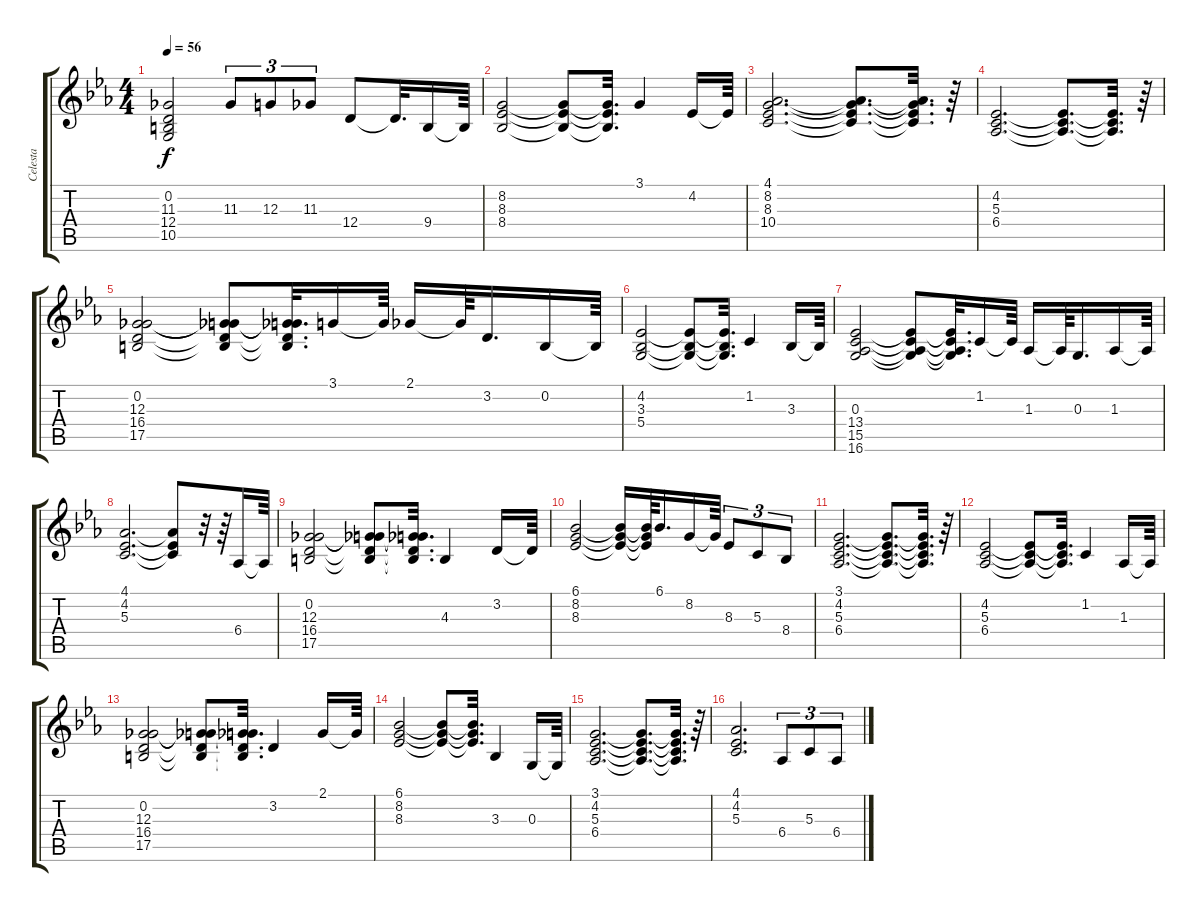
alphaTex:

\track ("Celesta" "Celesta") {instrument synthstrings1}
\staff {score tabs}
\tuning (E4 B3 G3 D3 A2 E2) {hide}
\ts (4 4)
\tempo 56
\clef g2
\ks eb
(0.2 11.3 12.4 10.5).2{dy f} 11.3.8{tu (3 2)} 12.3.8{tu (3 2)} 11.3.8{tu (3 2)} 12.4.8 12.4{t}.32{d} 9.4.16 9.4{t}.64 |
(8.2 8.3 8.4).2 (8.2{t} 8.3{t} 8.4{t}).8 (8.2{t} 8.3{t} 8.4{t}).32{d} 3.1.4 4.2.16 4.2{t}.64 |
(4.1 8.2 8.3 10.4).2{d} (4.1{t} 8.2{t} 8.3{t} 10.4{t}).8{d} (4.1{t} 8.2{t} 8.3{t} 10.4{t}).32{d} r.64 |
(4.2 5.3 6.4).2{d} (4.2{t} 5.3{t} 6.4{t}).8{d} (4.2{t} 5.3{t} 6.4{t}).32{d} r.64 |
(0.2 12.3 16.4 17.5).2 (0.2{t} 12.3{t} 16.4{t} 17.5{t}).8 (0.2{t} 12.3{t} 16.4{t} 17.5{t}).32{d} 3.1.16 3.1{t}.64 2.1.16 2.1{t}.64 3.2.16{d} 0.2.16 0.2{t}.64 |
(4.2 3.3 5.4).2 (4.2{t} 3.3{t} 5.4{t}).8 (4.2{t} 3.3{t} 5.4{t}).32{d} 1.2.4 3.3.16 3.3{t}.64 |
(0.3 13.4 15.5 16.6).2 (0.3{t} 13.4{t} 15.5{t} 16.6{t}).8 (0.3{t} 13.4{t} 15.5{t} 16.6{t}).32{d} 1.2.16 1.2{t}.64 1.3.16 1.3{t}.64 0.3.16{d} 1.3.16 1.3{t}.64 |
(4.1 4.2 5.3).2{d} (4.1{t} 4.2{t} 5.3{t}).8 r.32 r.64 6.4.16 6.4{t}.64 |
(0.2 12.3 16.4 17.5).2 (0.2{t} 12.3{t} 16.4{t} 17.5{t}).8 (0.2{t} 12.3{t} 16.4{t} 17.5{t}).32{d} 4.3.4 3.2.16 3.2{t}.64 |
(6.1 8.2 8.3).2 (6.1{t} 8.2{t} 8.3{t}).16 (6.1{t} 8.2{t} 8.3{t}).64 6.1.16{d} 8.2.16 8.2{t}.64 8.3.8{tu (3 2)} 5.3.8{tu (3 2)} 8.4.8{tu (3 2)} |
(3.1 4.2 5.3 6.4).2{d} (3.1{t} 4.2{t} 5.3{t} 6.4{t}).8{d} (3.1{t} 4.2{t} 5.3{t} 6.4{t}).32{d} r.64 |
(4.2 5.3 6.4).2 (4.2{t} 5.3{t} 6.4{t}).8 (4.2{t} 5.3{t} 6.4{t}).32{d} 1.2.4 1.3.16 1.3{t}.64 |
(0.2 12.3 16.4 17.5).2 (0.2{t} 12.3{t} 16.4{t} 17.5{t}).8 (0.2{t} 12.3{t} 16.4{t} 17.5{t}).32{d} 3.2.4 2.1.16 2.1{t}.64 |
(6.1 8.2 8.3).2 (6.1{t} 8.2{t} 8.3{t}).8 (6.1{t} 8.2{t} 8.3{t}).32{d} 3.3.4 0.3.16 0.3{t}.64 |
(3.1 4.2 5.3 6.4).2{d} (3.1{t} 4.2{t} 5.3{t} 6.4{t}).8{d} (3.1{t} 4.2{t} 5.3{t} 6.4{t}).32{d} r.64 |
(4.1 4.2 5.3).2{d} 6.4.8{tu (3 2)} 5.3.8{tu (3 2)} 6.4.8{tu (3 2)}
